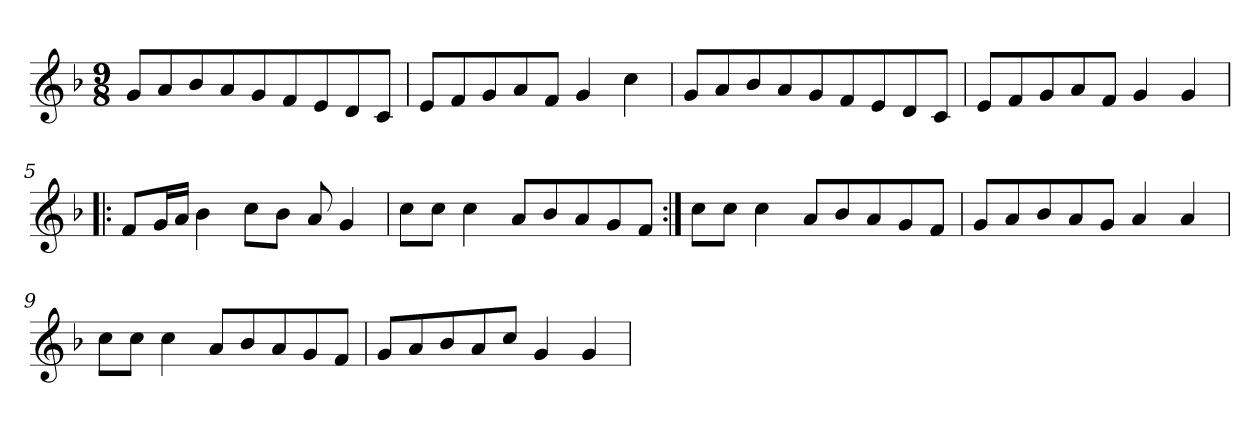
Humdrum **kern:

**kern
*part1
*staff1
*clefG2
*k[b-]
*F:
*M9/8
=1
8g/L
8a/
8b-/
8a/
8g/
8f/
8e/
8d/
8c/J
=2
8e/L
8f/
8g/
8a/
8f/J
4g/
4cc\
=3
8g/L
8a/
8b-/
8a/
8g/
8f/
8e/
8d/
8c/J
=4
8e/L
8f/
8g/
8a/
8f/J
4g/
4g/
=5!|:
8f/L
16g/L
16a/JJ
4b-\
8cc\L
8b-\J
8a/
4g/
!!LO:LB:g=z
=6
8cc\L
8cc\J
4cc\
8a/L
8b-/
8a/
8g/
8f/J
=7:|!
8cc\L
8cc\J
4cc\
8a/L
8b-/
8a/
8g/
8f/J
=8
8g/L
8a/
8b-/
8a/
8g/J
4a/
4a/
=9
8cc\L
8cc\J
4cc\
8a/L
8b-/
8a/
8g/
8f/J
=10
8g/L
8a/
8b-/
8a/
8cc/J
4g/
4g/
=
*-
